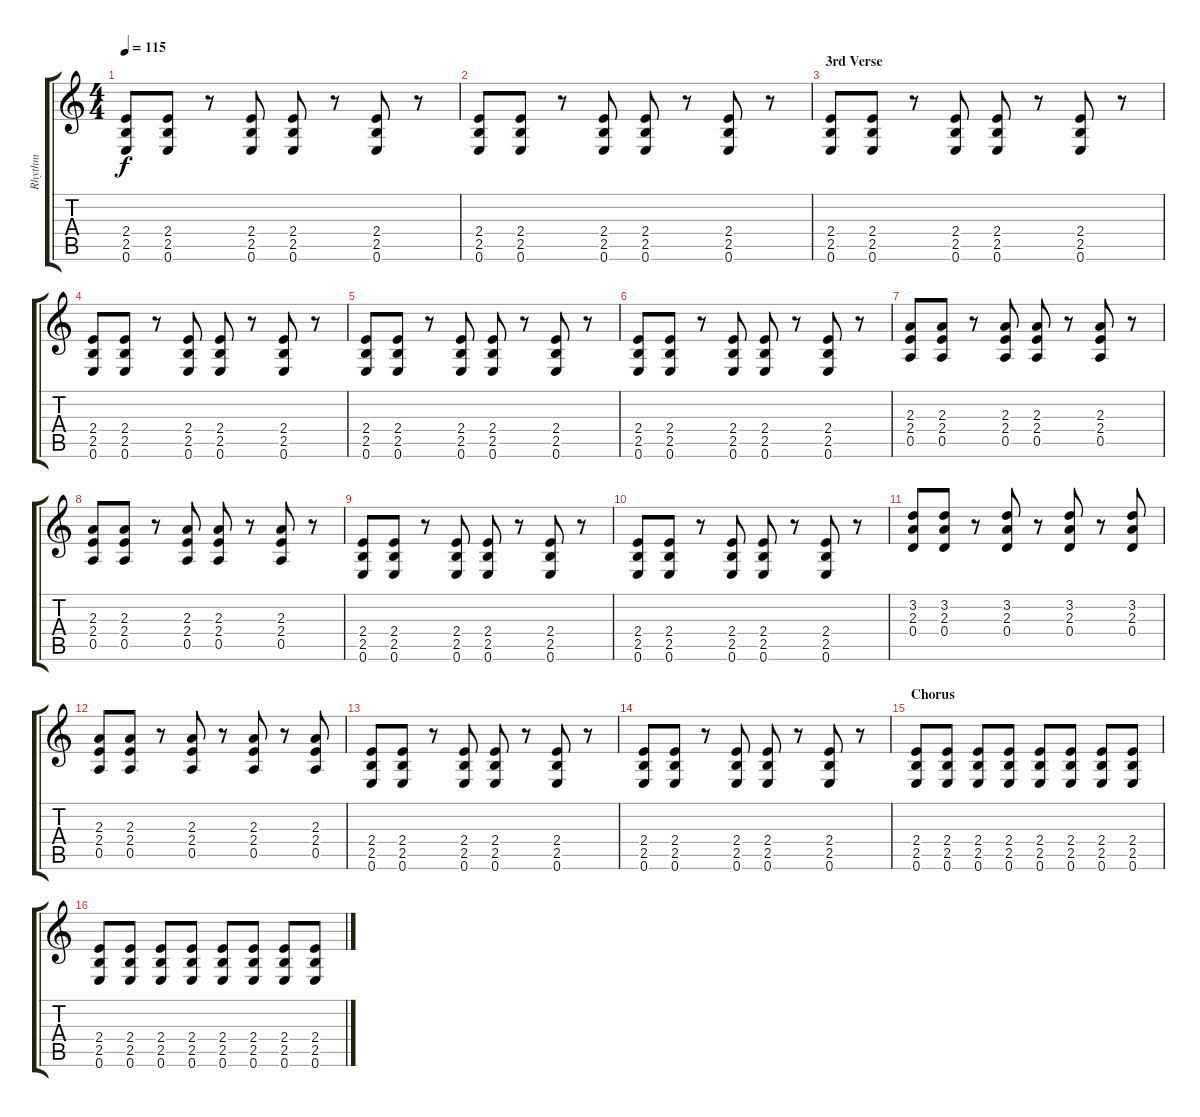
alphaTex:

\track ("Rhythm" "Rhythm") {instrument overdrivenguitar}
\staff {score tabs}
\tuning (E4 B3 G3 D3 A2 E2) {hide}
\ts (4 4)
\tempo 115
\clef g2
\ks c
(2.4 2.5 0.6).8{dy f} (2.4 2.5 0.6).8 r.8 (2.4 2.5 0.6).8 (2.4 2.5 0.6).8 r.8 (2.4 2.5 0.6).8 r.8 |
(2.4 2.5 0.6).8 (2.4 2.5 0.6).8 r.8 (2.4 2.5 0.6).8 (2.4 2.5 0.6).8 r.8 (2.4 2.5 0.6).8 r.8 |
\section ("" "3rd Verse")
(2.4 2.5 0.6).8 (2.4 2.5 0.6).8 r.8 (2.4 2.5 0.6).8 (2.4 2.5 0.6).8 r.8 (2.4 2.5 0.6).8 r.8 |
(2.4 2.5 0.6).8 (2.4 2.5 0.6).8 r.8 (2.4 2.5 0.6).8 (2.4 2.5 0.6).8 r.8 (2.4 2.5 0.6).8 r.8 |
(2.4 2.5 0.6).8 (2.4 2.5 0.6).8 r.8 (2.4 2.5 0.6).8 (2.4 2.5 0.6).8 r.8 (2.4 2.5 0.6).8 r.8 |
(2.4 2.5 0.6).8 (2.4 2.5 0.6).8 r.8 (2.4 2.5 0.6).8 (2.4 2.5 0.6).8 r.8 (2.4 2.5 0.6).8 r.8 |
(2.3 2.4 0.5).8 (2.3 2.4 0.5).8 r.8 (2.3 2.4 0.5).8 (2.3 2.4 0.5).8 r.8 (2.3 2.4 0.5).8 r.8 |
(2.3 2.4 0.5).8 (2.3 2.4 0.5).8 r.8 (2.3 2.4 0.5).8 (2.3 2.4 0.5).8 r.8 (2.3 2.4 0.5).8 r.8 |
(2.4 2.5 0.6).8 (2.4 2.5 0.6).8 r.8 (2.4 2.5 0.6).8 (2.4 2.5 0.6).8 r.8 (2.4 2.5 0.6).8 r.8 |
(2.4 2.5 0.6).8 (2.4 2.5 0.6).8 r.8 (2.4 2.5 0.6).8 (2.4 2.5 0.6).8 r.8 (2.4 2.5 0.6).8 r.8 |
(3.2 2.3 0.4).8 (3.2 2.3 0.4).8 r.8 (3.2 2.3 0.4).8 r.8 (3.2 2.3 0.4).8 r.8 (3.2 2.3 0.4).8 |
(2.3 2.4 0.5).8 (2.3 2.4 0.5).8 r.8 (2.3 2.4 0.5).8 r.8 (2.3 2.4 0.5).8 r.8 (2.3 2.4 0.5).8 |
(2.4 2.5 0.6).8 (2.4 2.5 0.6).8 r.8 (2.4 2.5 0.6).8 (2.4 2.5 0.6).8 r.8 (2.4 2.5 0.6).8 r.8 |
(2.4 2.5 0.6).8 (2.4 2.5 0.6).8 r.8 (2.4 2.5 0.6).8 (2.4 2.5 0.6).8 r.8 (2.4 2.5 0.6).8 r.8 |
\section ("" "Chorus")
(2.4 2.5 0.6).8 (2.4 2.5 0.6).8 (2.4 2.5 0.6).8 (2.4 2.5 0.6).8 (2.4 2.5 0.6).8 (2.4 2.5 0.6).8 (2.4 2.5 0.6).8 (2.4 2.5 0.6).8 |
(2.4 2.5 0.6).8 (2.4 2.5 0.6).8 (2.4 2.5 0.6).8 (2.4 2.5 0.6).8 (2.4 2.5 0.6).8 (2.4 2.5 0.6).8 (2.4 2.5 0.6).8 (2.4 2.5 0.6).8
